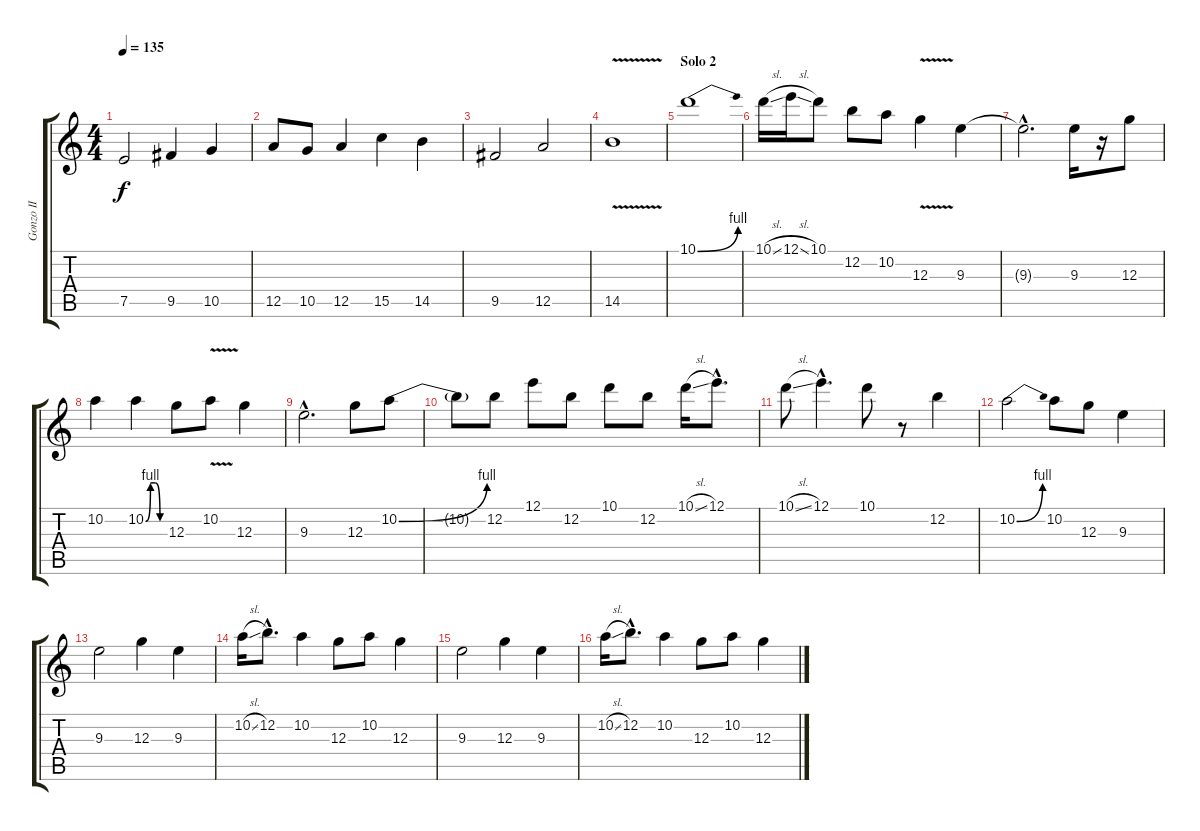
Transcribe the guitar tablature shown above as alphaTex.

\track ("Gonzo II" "Gonzo II") {instrument overdrivenguitar}
\staff {score tabs}
\tuning (E4 B3 G3 D3 A2 E2) {hide}
\ts (4 4)
\tempo 135
\clef g2
\ks c
7.5.2{dy f} 9.5.4 10.5.4 |
12.5.8 10.5.8 12.5.4 15.5.4 14.5.4 |
9.5.2 12.5.2 |
14.5{v}.1 |
\section ("" "Solo 2")
10.1{be (bend 0 0 60 4)}.1 |
10.1{sl}.16 12.1{sl}.16 10.1.8 12.2.8 10.2.8 12.3{v}.4 9.3.4 |
9.3{hac t}.2{d} 9.3.16 r.16 12.3.8 |
10.2.4 10.2{be (custom 0 0 15 4 30 4 45 0 60 0)}.4 12.3.8 10.2{v}.8 12.3.4 |
9.3{hac}.2{d} 12.3.8 10.2{be (bend 0 0 60 4)}.8 |
10.2{t}.8 12.2.8 12.1.8 12.2.8 10.1.8 12.2.8 10.1{sl}.16 12.1{hac}.8{d} |
10.1{sl}.8 12.1{hac}.4{d} 10.1.8 r.8 12.2.4 |
10.2{be (bend 0 0 60 4)}.2 10.2.8 12.3.8 9.3.4 |
9.3.2 12.3.4 9.3.4 |
10.2{sl}.16 12.2{hac}.8{d} 10.2.4 12.3.8 10.2.8 12.3.4 |
9.3.2 12.3.4 9.3.4 |
10.2{sl}.16 12.2{hac}.8{d} 10.2.4 12.3.8 10.2.8 12.3.4
